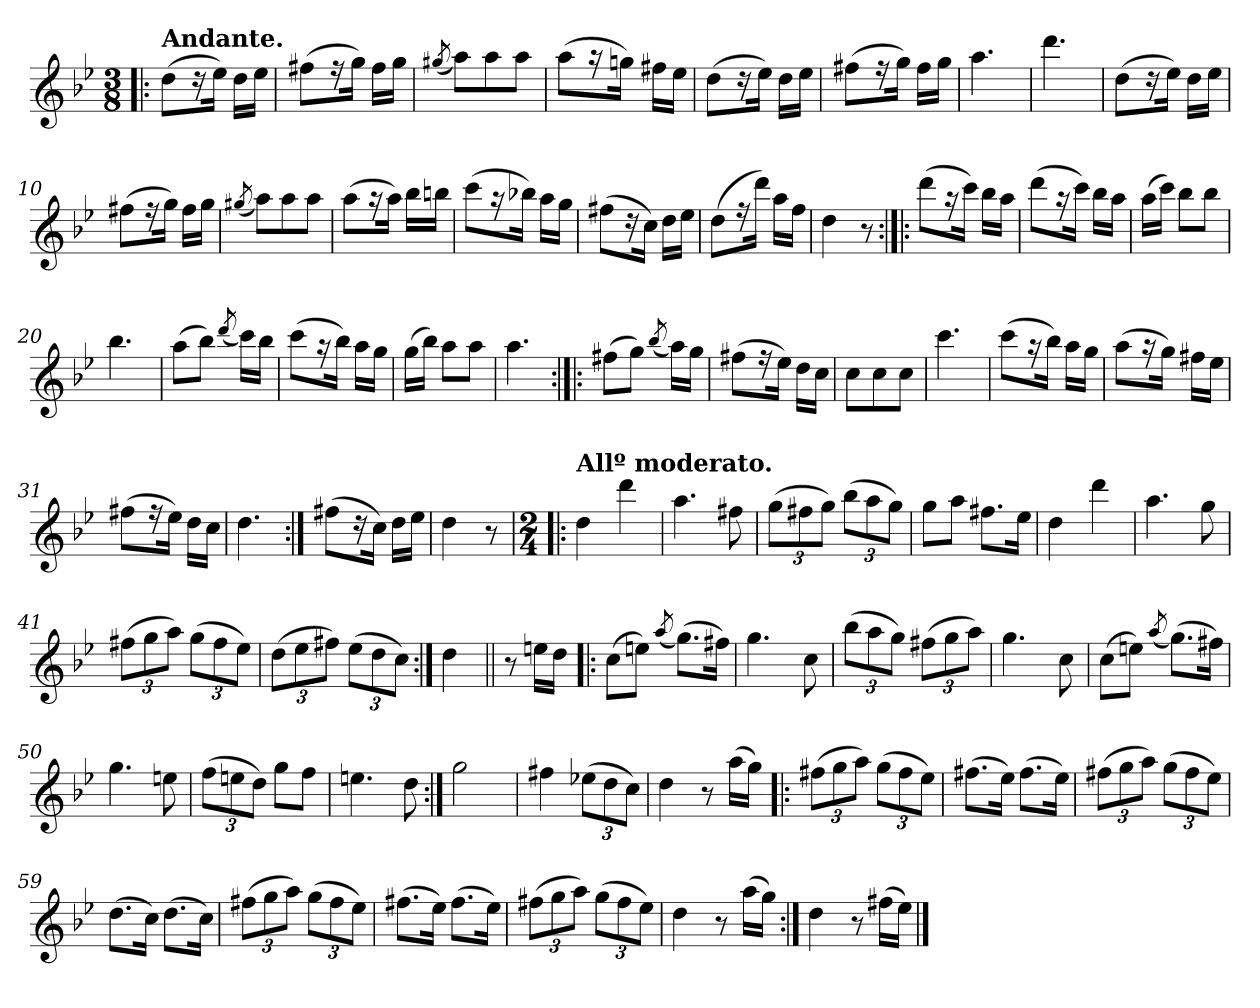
**kern
*part1
*staff1
*clefG2
*k[b-e-]
*g:
*M3/8
=1!|:
!LO:TX:a:B:t=Andante.
(>8dd\L
16r
16ee-\Jk)
16dd\LL
16ee-\JJ
=2
(>8ff#X\L
16r
16gg\Jk)
16ff#\LL
16gg\JJ
=3
(<8qgg#X/
8aa\L)
8aa\
8aa\J
=4
(>8aa\L
16r
16ggn\Jk)
16ff#X\LL
16ee-\JJ
!!LO:LB:g=z
=5
(>8dd\L
16r
16ee-\Jk)
16dd\LL
16ee-\JJ
=6
(>8ff#X\L
16r
16gg\Jk)
16ff#\LL
16gg\JJ
=7
4.aa\
=8
4.ddd\
=9
(>8dd\L
16r
16ee-\Jk)
16dd\LL
16ee-\JJ
=10
(>8ff#X\L
16r
16gg\Jk)
16ff#\LL
16gg\JJ
!!LO:LB:g=z
=11
(<8qgg#X/
8aa\L)
8aa\
8aa\J
=12
(>8aa\L
16r
16aa\Jk)
16bb-\LL
16bbn\JJ
=13
(>8ccc\L
16r
16bb-X\Jk)
16aa\LL
16gg\JJ
=14
(>8ff#X\L
16r
16cc\Jk)
16dd\LL
16ee-\JJ
=15
(>8dd\L
16r
16ddd\Jk)
16aa\LL
16ff\JJ
=16
4dd\
8r
!!LO:LB:g=z
=17:|!|:
(>8ddd\L
16r
16ccc\Jk)
16bb-\LL
16aa\JJ
=18
(>8ddd\L
16r
16ccc\Jk)
16bb-\LL
16aa\JJ
=19
(>16aa\LL
16ccc\JJ)
8bb-\L
8bb-\J
=20
4.bb-\
=21
(>8aa\L
8bb-\J)
(<8qddd/
16ccc\LL)
16bb-\JJ
=22
(>8ccc\L
16r
16bb-\Jk)
16aa\LL
16gg\JJ
!!LO:LB:g=z
=23
(>16gg\LL
16bb-\JJ)
8aa\L
8aa\J
=24
4.aa\
=25:|!|:
(>8ff#X\L
8gg\J)
(<8qbb-/
16aa\LL)
16gg\JJ
=26
(>8ff#X\L
16r
16ee-\Jk)
16dd\LL
16cc\JJ
=27
8cc\L
8cc\
8cc\J
=28
4.ccc\
!!LO:LB:g=z
=29
(>8ccc\L
16r
16bb-\Jk)
16aa\LL
16gg\JJ
=30
(>8aa\L
16r
16gg\Jk)
16ff#X\LL
16ee-\JJ
=31
(>8ff#X\L
16r
16ee-\Jk)
16dd\LL
16cc\JJ
=32
4.dd\
=33:|!
(>8ff#X\L
16r
16cc\Jk)
16dd\LL
16ee-\JJ
=34
4dd\
8r
!!LO:LB:g=z
=35!|:
*M2/4
!LO:TX:a:B:t=Allº moderato.
4dd\
4ddd\
=36
4.aa\
8ff#X\
=37
*Xbrackettup
(>12gg\L
12ff#X\
12gg\J)
(>12bb-\L
12aa\
12gg\J)
=38
8gg\L
8aa\J
8.ff#X\L
16ee-\Jk
=39
4dd\
4ddd\
=40
4.aa\
8gg\
=41
(>12ff#X\L
12gg\
12aa\J)
(>12gg\L
12ff#\
12ee-\J)
!!LO:LB:g=z
=42
(>12dd\L
12ee-\
12ff#X\J)
(>12ee-\L
12dd\
12cc\J)
=43:|!
4dd\
=44||
8r
16een\LL
16dd\JJ
=45!|:
(>8cc\L
8een\J)
(<8qaa/
(>8.gg\L)
16ff#X\Jk)
=46
4.gg\
8cc\
=47
(>12bb-\L
12aa\
12gg\J)
(>12ff#X\L
12gg\
12aa\J)
!!LO:LB:g=z
=48
4.gg\
8cc\
=49
(>8cc\L
8een\J)
(<8qaa/
(>8.gg\L)
16ff#X\Jk)
=50
4.gg\
8een\
=51
(>12ff\L
12een\
12dd\J)
8gg\L
8ff\J
=52
4.een\
8dd\
=53:|!
2gg\
=54
4ff#X\
(>12ee-X\L
12dd\
12cc\J)
=55
4dd\
8r
(>16aa\LL
16gg\JJ)
!!LO:LB:g=z
=56!|:
(>12ff#X\L
12gg\
12aa\J)
(>12gg\L
12ff#\
12ee-\J)
=57
(>8.ff#X\L
16ee-\Jk)
(>8.ff#\L
16ee-\Jk)
=58
(>12ff#X\L
12gg\
12aa\J)
(>12gg\L
12ff#\
12ee-\J)
=59
(>8.dd\L
16cc\Jk)
(>8.dd\L
16cc\Jk)
!!LO:PB:g=z
=60
(>12ff#X\L
12gg\
12aa\J)
(>12gg\L
12ff#\
12ee-\J)
=61
(>8.ff#X\L
16ee-\Jk)
(>8.ff#\L
16ee-\Jk)
=62
(>12ff#X\L
12gg\
12aa\J)
(>12gg\L
12ff#\
12ee-\J)
=63
4dd\
8r
(>16aa\LL
16gg\JJ)
=64:|!
4dd\
8r
(>16ff#X\LL
16ee-\JJ)
==
*-
